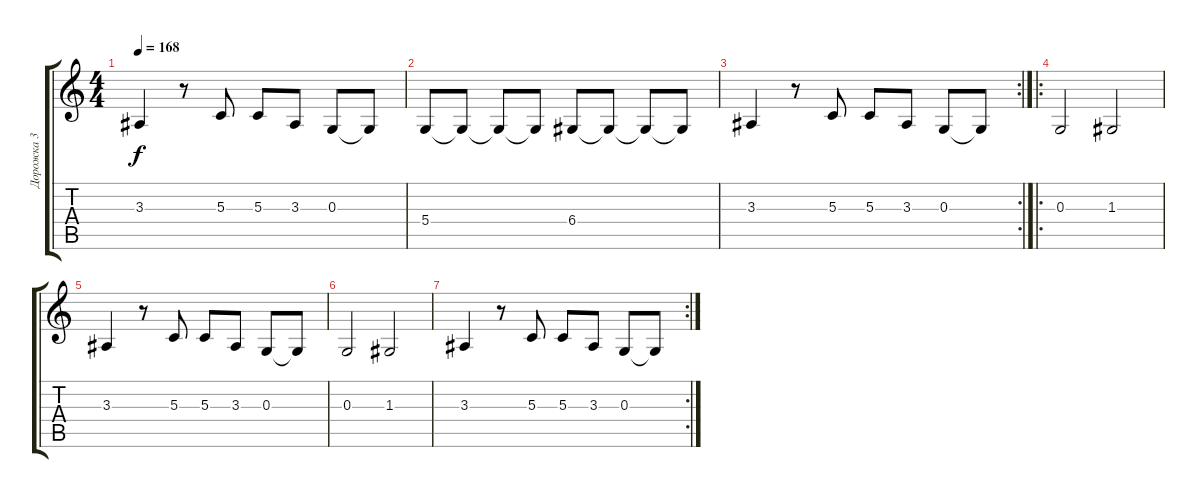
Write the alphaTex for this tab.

\track ("Дорожка 3" "Дорожка 3") {instrument stringensemble1}
\staff {score tabs}
\tuning (E4 B3 G3 D3 A2 E2) {hide}
\ts (4 4)
\tempo 168
\clef g2
\ks c
3.3.4{dy f} r.8 5.3.8 5.3.8 3.3.8 0.3.8 0.3{t}.8 |
5.4.8 5.4{t}.8 5.4{t}.8 5.4{t}.8 6.4.8 6.4{t}.8 6.4{t}.8 6.4{t}.8 |
\rc 2
3.3.4 r.8 5.3.8 5.3.8 3.3.8 0.3.8 0.3{t}.8 |
\ro
0.3.2 1.3.2 |
3.3.4 r.8 5.3.8 5.3.8 3.3.8 0.3.8 0.3{t}.8 |
0.3.2 1.3.2 |
\rc 2
3.3.4 r.8 5.3.8 5.3.8 3.3.8 0.3.8 0.3{t}.8
